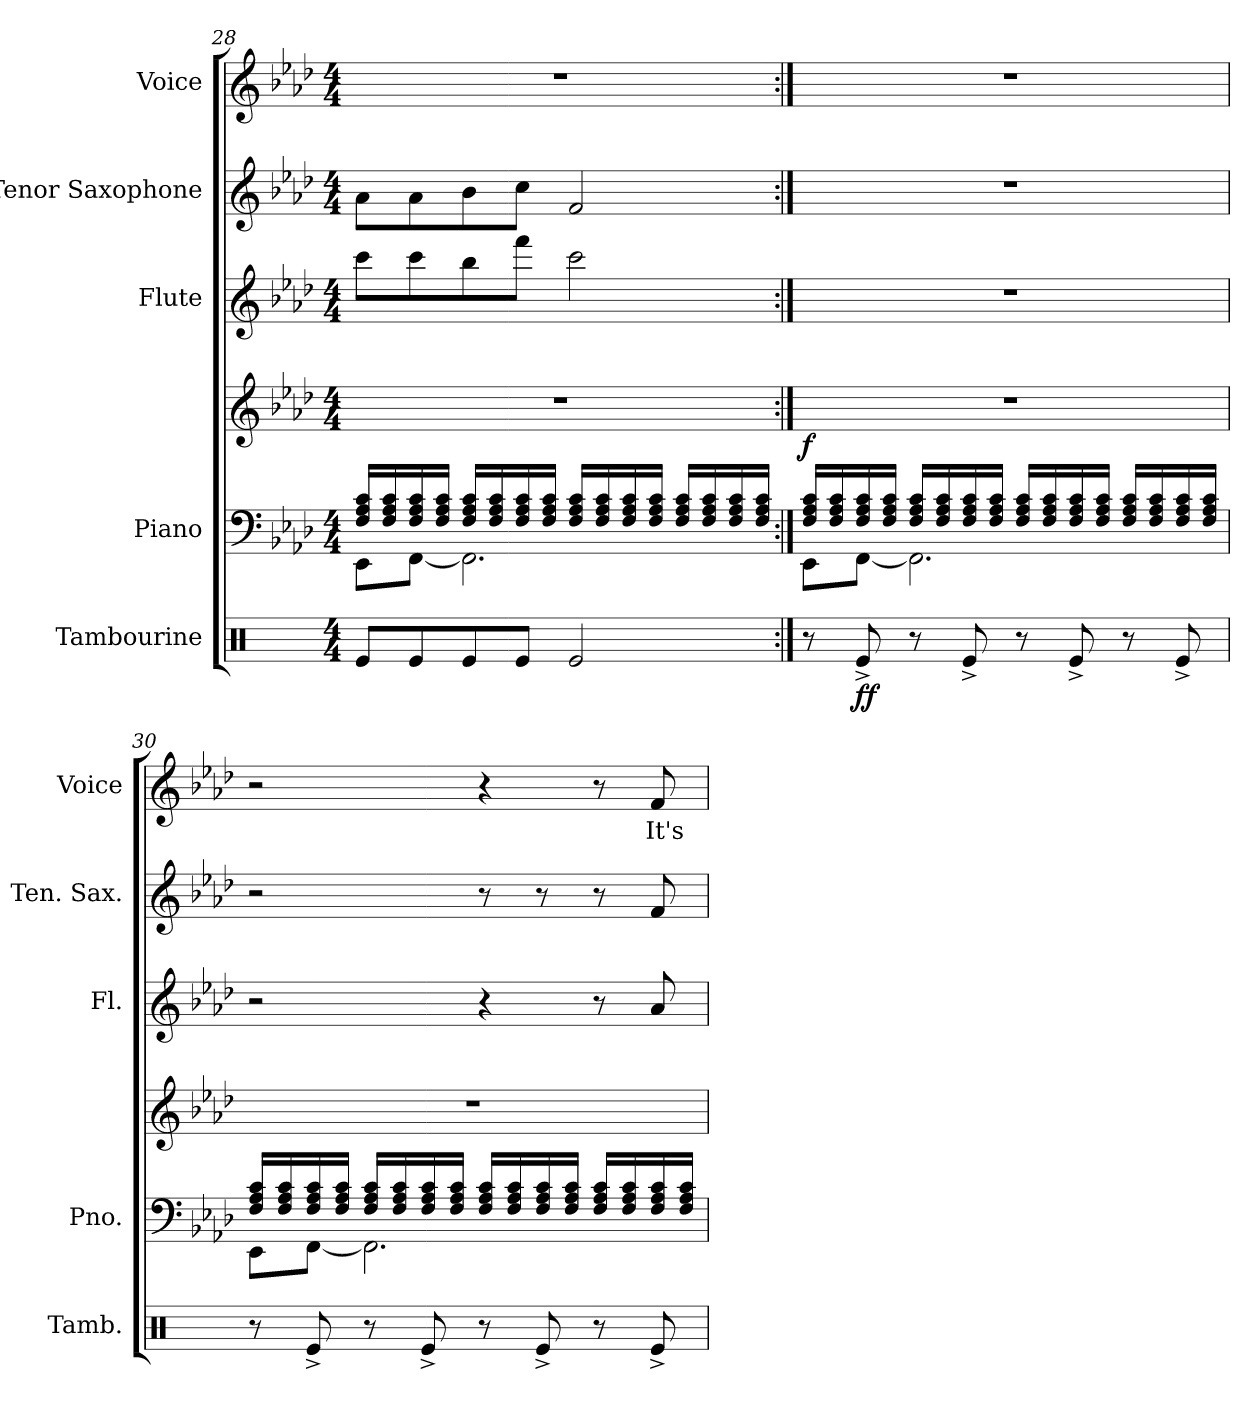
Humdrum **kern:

**kern	**dynam	**kern	**kern	**dynam	**kern	**kern	**kern	**text
*part5	*part5	*part4	*part4	*part4	*part3	*part2	*part1	*part1
*staff6	*staff6	*staff5	*staff4	*staff4/5	*staff3	*staff2	*staff1	*staff1
*I"Tambourine	*	*I"Piano	*	*	*I"Flute	*I"Tenor Saxophone	*I"Voice	*
*I'Tamb.	*	*I'Pno.	*	*	*I'Fl.	*I'Ten. Sax.	*I'Voice	*
!!LO:PB:g=z
*clefX	*	*clefF4	*clefG2	*	*clefG2	*clefG2	*clefG2	*
*	*	*	*	*	*	*ITrd8c14	*	*
*k[]	*	*k[b-e-a-d-]	*k[b-e-a-d-]	*	*k[b-e-a-d-]	*k[b-e-a-d-]	*k[b-e-a-d-]	*
*C:	*	*A-:	*A-:	*	*A-:	*A-:	*A-:	*
*M4/4	*	*M4/4	*M4/4	*	*M4/4	*M4/4	*M4/4	*
=28	=28	=28	=28	=28	=28	=28	=28	=28
*	*	*^	*	*	*	*	*	*
8Rei/L	.	16Fi/ 16A-i 16ciLL	8EE-i\L	1r	.	8ccci\L	8A-i\L	1r	.
.	.	16Fi/ 16A-i 16ci	.	.	.	.	.	.	.
8Rei/	.	16Fi/ 16A-i 16ci	[8FFi\J	.	.	8ccci\	8A-i\	.	.
.	.	16Fi/ 16A-i 16ciJJ	.	.	.	.	.	.	.
8Rei/	.	16Fi/ 16A-i 16ciLL	2.FFi\]	.	.	8bb-i\	8B-i\	.	.
.	.	16Fi/ 16A-i 16ci	.	.	.	.	.	.	.
8Rei/J	.	16Fi/ 16A-i 16ci	.	.	.	8fffi\J	8ci\J	.	.
.	.	16Fi/ 16A-i 16ciJJ	.	.	.	.	.	.	.
2Rei/	.	16Fi/ 16A-i 16ciLL	.	.	.	2ccci\	2Fi/	.	.
.	.	16Fi/ 16A-i 16ci	.	.	.	.	.	.	.
.	.	16Fi/ 16A-i 16ci	.	.	.	.	.	.	.
.	.	16Fi/ 16A-i 16ciJJ	.	.	.	.	.	.	.
.	.	16Fi/ 16A-i 16ciLL	.	.	.	.	.	.	.
.	.	16Fi/ 16A-i 16ci	.	.	.	.	.	.	.
.	.	16Fi/ 16A-i 16ci	.	.	.	.	.	.	.
.	.	16Fi/ 16A-i 16ciJJ	.	.	.	.	.	.	.
=29:|!	=29:|!	=29:|!	=29:|!	=29:|!	=29:|!	=29:|!	=29:|!	=29:|!	=29:|!
8r	.	16Fi/ 16A-i 16ciLL	8EE-i\L	1r	f	1r	1r	1r	.
.	.	16Fi/ 16A-i 16ci	.	.	.	.	.	.	.
8Re^i/	ff	16Fi/ 16A-i 16ci	[8FFi\J	.	.	.	.	.	.
.	.	16Fi/ 16A-i 16ciJJ	.	.	.	.	.	.	.
8r	.	16Fi/ 16A-i 16ciLL	2.FFi\]	.	.	.	.	.	.
.	.	16Fi/ 16A-i 16ci	.	.	.	.	.	.	.
8Re^i/	.	16Fi/ 16A-i 16ci	.	.	.	.	.	.	.
.	.	16Fi/ 16A-i 16ciJJ	.	.	.	.	.	.	.
8r	.	16Fi/ 16A-i 16ciLL	.	.	.	.	.	.	.
.	.	16Fi/ 16A-i 16ci	.	.	.	.	.	.	.
8Re^i/	.	16Fi/ 16A-i 16ci	.	.	.	.	.	.	.
.	.	16Fi/ 16A-i 16ciJJ	.	.	.	.	.	.	.
8r	.	16Fi/ 16A-i 16ciLL	.	.	.	.	.	.	.
.	.	16Fi/ 16A-i 16ci	.	.	.	.	.	.	.
8Re^i/	.	16Fi/ 16A-i 16ci	.	.	.	.	.	.	.
.	.	16Fi/ 16A-i 16ciJJ	.	.	.	.	.	.	.
=30	=30	=30	=30	=30	=30	=30	=30	=30	=30
8r	.	16Fi/ 16A-i 16ciLL	8EE-i\L	1r	.	2r	2r	2r	.
.	.	16Fi/ 16A-i 16ci	.	.	.	.	.	.	.
8Re^i/	.	16Fi/ 16A-i 16ci	[8FFi\J	.	.	.	.	.	.
.	.	16Fi/ 16A-i 16ciJJ	.	.	.	.	.	.	.
8r	.	16Fi/ 16A-i 16ciLL	2.FFi\]	.	.	.	.	.	.
.	.	16Fi/ 16A-i 16ci	.	.	.	.	.	.	.
8Re^i/	.	16Fi/ 16A-i 16ci	.	.	.	.	.	.	.
.	.	16Fi/ 16A-i 16ciJJ	.	.	.	.	.	.	.
8r	.	16Fi/ 16A-i 16ciLL	.	.	.	4r	8r	4r	.
.	.	16Fi/ 16A-i 16ci	.	.	.	.	.	.	.
8Re^i/	.	16Fi/ 16A-i 16ci	.	.	.	.	8r	.	.
.	.	16Fi/ 16A-i 16ciJJ	.	.	.	.	.	.	.
8r	.	16Fi/ 16A-i 16ciLL	.	.	.	8r	8r	8r	.
.	.	16Fi/ 16A-i 16ci	.	.	.	.	.	.	.
!	!	!	!	!	!	!	!	!	!LO:LY:b:color=#000000
8Re^i/	.	16Fi/ 16A-i 16ci	.	.	.	8a-i/	8Fi/	8fi/	It's
.	.	16Fi/ 16A-i 16ciJJ	.	.	.	.	.	.	.
*	*	*v	*v	*	*	*	*	*	*
=	=	=	=	=	=	=	=	=
*-	*-	*-	*-	*-	*-	*-	*-	*-
